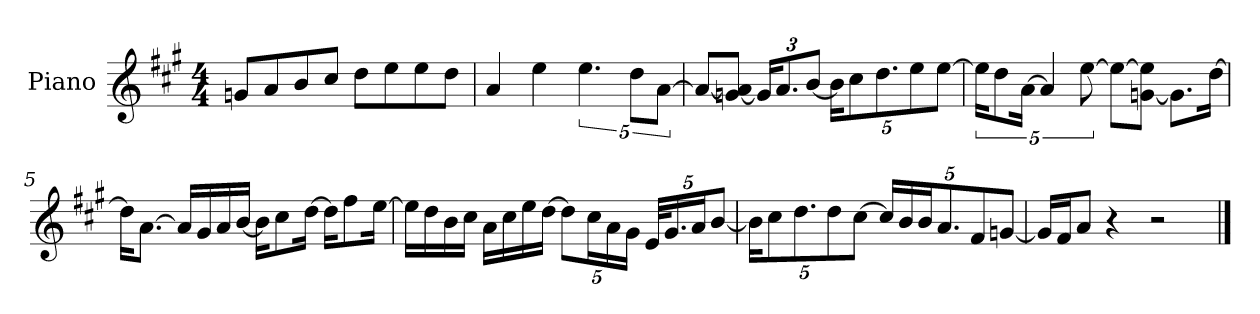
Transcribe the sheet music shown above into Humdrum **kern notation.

**kern
*part1
*staff1
*I"Piano
*I'P-no
*clefG2
*k[f#c#g#]
*M4/4
*MM90
=1
8gn/L
8a/
8b/
8cc#/J
8dd\L
8ee\
8ee\
8dd\J
=2
4a/
4ee\
5.ee\
10dd\L
[10a\J
=3
8a/L_
[8gn/ 8a/]J
*Xbrackettup
24g/KL]
12.a/
[12b/J
20b\KL]
10cc#\
10.dd\
10ee\
[10ee\J
=4
*brackettup
20ee\KL]
10dd\
[20a\Jk
5a/]
[10ee\
8ee\L_
[8gn\ 8ee\]J
8.g\L]
[16dd\Jk
!!LO:LB:g=z
=5
16dd\KL]
[8.a\J
16a/LL]
16g#/
16a/
[16b/JJ
16b\KL]
8cc#\
[16dd\Jk
16dd\KL]
8ff#\
[16ee\Jk
=6
16ee\LL]
16dd\
16b\
16cc#\JJ
16a\LL
16cc#\
16ee\
[16dd\JJ
*Xbrackettup
10dd\L]
20cc#\L
20a\
20g#\JJ
40e/KLL
20.g#/
20a/J
[10b/J
=7
20b\KL]
10cc#\
10.dd\
10dd\
[10cc#\J
20cc#/LL]
20b/
20b/J
10.a/
10f#/
[10gn/J
!!LO:LB:g=z
=8
16g/LL]
16f#/J
8a/J
4r
2r
==
*-
